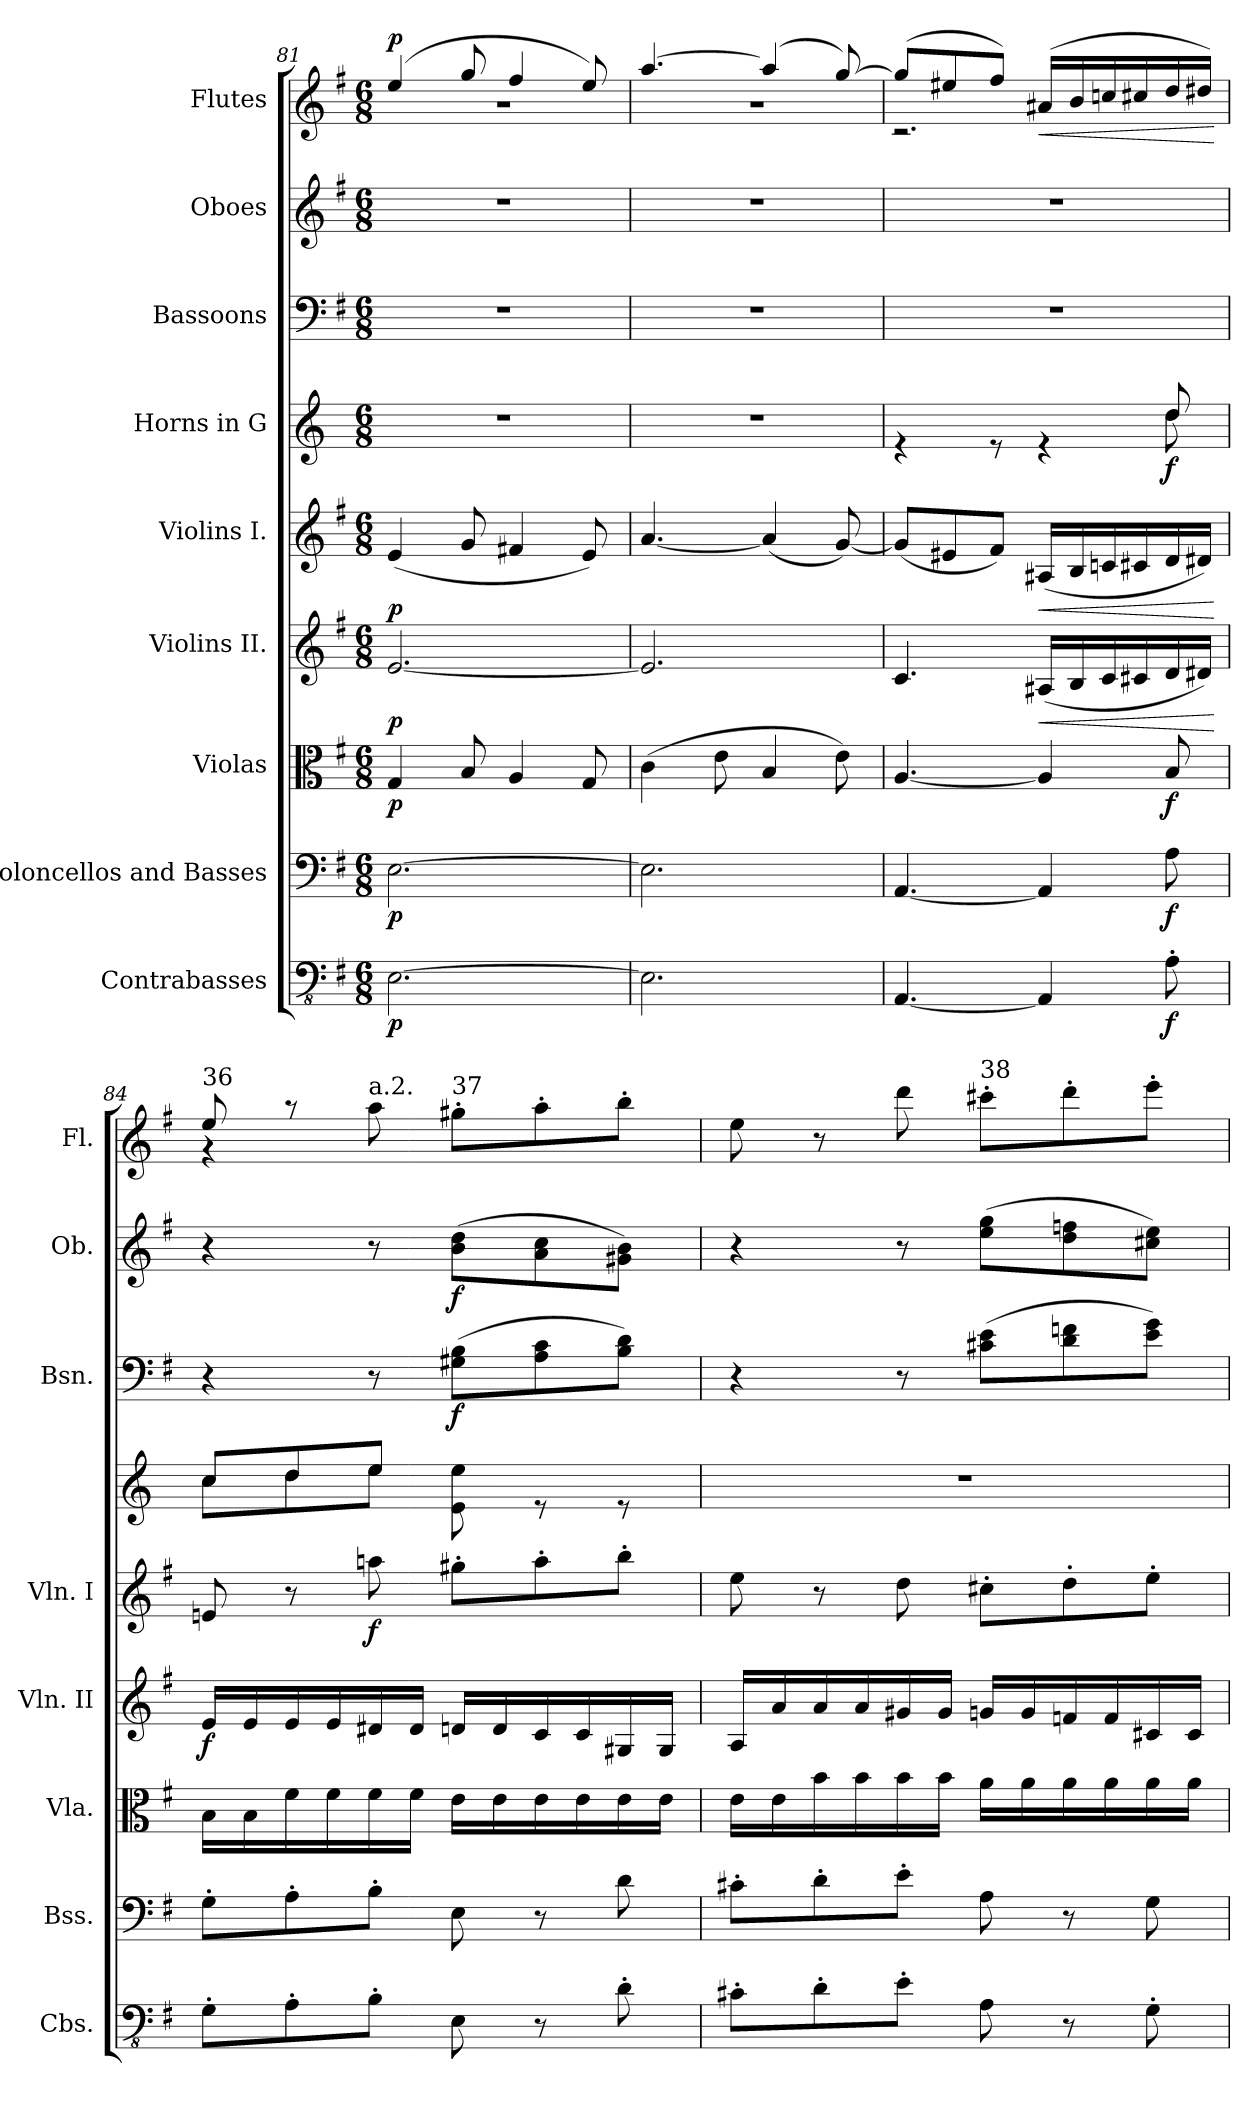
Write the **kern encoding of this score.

**kern	**dynam	**kern	**dynam	**kern	**dynam	**kern	**dynam	**kern	**dynam	**kern	**dynam	**kern	**dynam	**kern	**dynam	**kern	**dynam
*part9	*part9	*part8	*part8	*part7	*part7	*part6	*part6	*part5	*part5	*part4	*part4	*part3	*part3	*part2	*part2	*part1	*part1
*staff9	*staff9	*staff8	*staff8	*staff7	*staff7	*staff6	*staff6	*staff5	*staff5	*staff4	*staff4	*staff3	*staff3	*staff2	*staff2	*staff1	*staff1
*I"Contrabasses	*	*I"Violoncellos and Basses	*	*I"Violas	*	*I"Violins II.	*	*I"Violins I.	*	*I"Horns in G	*	*I"Bassoons	*	*I"Oboes	*	*I"Flutes	*
*I'Cbs.	*	*I'Bss.	*	*I'Vla.	*	*I'Vln. II	*	*I'Vln. I	*	*	*	*I'Bsn.	*	*I'Ob.	*	*I'Fl.	*
*clefFv4	*	*clefF4	*	*clefC3	*	*clefG2	*	*clefG2	*	*clefG2	*	*clefF4	*	*clefG2	*	*clefG2	*
*	*	*	*	*	*	*	*	*	*	*ITrd3c5	*	*	*	*	*	*	*
*k[f#]	*	*k[f#]	*	*k[f#]	*	*k[f#]	*	*k[f#]	*	*k[f#]	*	*k[f#]	*	*k[f#]	*	*k[f#]	*
*M6/8	*	*M6/8	*	*M6/8	*	*M6/8	*	*M6/8	*	*M6/8	*	*M6/8	*	*M6/8	*	*M6/8	*
=81	=81	=81	=81	=81	=81	=81	=81	=81	=81	=81	=81	=81	=81	=81	=81	=81	=81
*	*	*	*	*	*	*	*	*	*	*	*	*	*	*	*	*^	*
!	!LO:DY:b	!	!LO:DY:b	!	!LO:DY:b	!	!LO:DY:b	!	!LO:DY:b	!	!	!	!	!	!	!	!	!LO:DY:a
[2.EE\	p	[2.E\	p	4G/	p	[2.e/	p	(<4e/	p	2.r	.	2.r	.	2.r	.	(>4ee/	2.r	p
.	.	.	.	8B/	.	.	.	8g/	.	.	.	.	.	.	.	8gg/	.	.
.	.	.	.	4A/	.	.	.	4f#X/	.	.	.	.	.	.	.	4ff#/	.	.
.	.	.	.	8G/	.	.	.	8e/)	.	.	.	.	.	.	.	8ee/)	.	.
=82	=82	=82	=82	=82	=82	=82	=82	=82	=82	=82	=82	=82	=82	=82	=82	=82	=82	=82
2.EE\]	.	2.E\]	.	(>4c\	.	2.e/]	.	[4.a/	.	2.r	.	2.r	.	2.r	.	[4.aa/	2.r	.
.	.	.	.	8e\	.	.	.	.	.	.	.	.	.	.	.	.	.	.
.	.	.	.	4B/	.	.	.	(<4a/]	.	.	.	.	.	.	.	(>4aa/]	.	.
.	.	.	.	8e\)	.	.	.	[8g/)	.	.	.	.	.	.	.	[8gg/)	.	.
=83	=83	=83	=83	=83	=83	=83	=83	=83	=83	=83	=83	=83	=83	=83	=83	=83	=83	=83
*	*	*	*	*	*	*	*	*	*	*^	*	*	*	*	*	*	*	*
[4.AAA/	.	[4.AA/	.	[4.A/	.	4.c/	.	(<8g/L]	.	4re	8ryy	.	2.r	.	2.r	.	(>8gg/L]	2.r	.
*	*	*	*	*	*	*	*	*	*	*v	*v	*	*	*	*	*	*	*	*
.	.	.	.	.	.	.	.	8e#X/	.	.	.	.	.	.	.	8ee#X/	.	.
.	.	.	.	.	.	.	.	8f#/J)	.	8re	.	.	.	.	.	8ff#/J)	.	.
!	!	!	!	!	!	!	!LO:HP:b	!	!LO:HP:b	!	!	!	!	!	!	!	!	!LO:HP:b
4AAA/]	.	4AA/]	.	4A/]	.	(<16A#X/LL	<	(<16A#X/LL	<	4re	.	.	.	.	.	(>16a#X/LL	.	<
.	.	.	.	.	.	16B/	.	16B/	.	.	.	.	.	.	.	16b/	.	.
.	.	.	.	.	.	16c/	.	16cn/	.	.	.	.	.	.	.	16ccn/	.	.
.	.	.	.	.	.	16c#X/	.	16c#X/	.	.	.	.	.	.	.	16cc#X/	.	.
*	*	*	*	*	*	*	*	*	*	*^	*	*	*	*	*	*	*	*
!	!LO:DY:b	!	!LO:DY:b	!	!LO:DY:b	!	!	!	!	!	!	!LO:DY:b	!	!	!	!	!	!	!
8AA'\	f	8A\	f	8B/	f	16d/	.	16d/	.	8a/	8a\	f	.	.	.	.	16dd/	.	.
.	.	.	.	.	.	16d#X/JJ)	.	16d#X/JJ)	.	.	.	.	.	.	.	.	16dd#X/JJ)	.	.
*	*	*	*	*	*	*	*	*	*	*v	*v	*	*	*	*	*	*v	*v	*
.	.	.	.	.	.	.	[	.	[	.	.	.	.	.	.	.	[
=84	=84	=84	=84	=84	=84	=84	=84	=84	=84	=84	=84	=84	=84	=84	=84	=84	=84
*	*	*	*	*	*	*	*	*	*	*^	*	*	*	*	*	*^	*
!	!	!	!	!	!	!	!	!	!	!	!	!	!	!	!	!	!LO:TX:a:t=36	!	!
!	!	!	!	!	!	!	!LO:DY:b	!	!	!	!	!	!	!	!	!	!	!	!
8GG'\L	.	8G'\L	.	16B\LL	.	16e/LL	f	8en/	.	8g/L	8g\L	.	4r	.	4r	.	8ee/	4r	.
.	.	.	.	16B\	.	16e/	.	.	.	.	.	.	.	.	.	.	.	.	.
8AA'\	.	8A'\	.	16f#\	.	16e/	.	8r	.	8a/	8a\	.	.	.	.	.	8r	.	.
.	.	.	.	16f#\	.	16e/	.	.	.	.	.	.	.	.	.	.	.	.	.
!	!	!	!	!	!	!	!	!	!	!	!	!	!	!	!	!	!LO:TX:a:t=a.2.	!	!
!	!	!	!	!	!	!	!	!	!LO:DY:b	!	!	!	!	!	!	!	!	!	!
8BB'\J	.	8B'\J	.	16f#\	.	16d#X/	.	8aan\	f	8b/J	8b\J	.	8r	.	8r	.	8aa\	2ryy	.
.	.	.	.	16f#\JJ	.	16d#/JJ	.	.	.	.	.	.	.	.	.	.	.	.	.
!	!	!	!	!	!	!	!	!	!	!	!	!	!	!	!	!	!LO:TX:a:t=37	!	!
!	!	!	!	!	!	!	!	!	!	!	!	!	!	!LO:DY:b	!	!LO:DY:b	!	!	!
8EE\	.	8E\	.	16e\LL	.	16dn/LL	.	8gg#X'\L	.	8B\ 8b\	4.ryy	.	(>8G#X\ 8B\L	f	(>8b\ 8dd\L	f	8gg#X'\L	.	.
.	.	.	.	16e\	.	16d/	.	.	.	.	.	.	.	.	.	.	.	.	.
8r	.	8r	.	16e\	.	16c/	.	8aa'\	.	8re	.	.	8A\ 8c\	.	8a\ 8cc\	.	8aa'\	.	.
.	.	.	.	16e\	.	16c/	.	.	.	.	.	.	.	.	.	.	.	.	.
8D'\	.	8d\	.	16e\	.	16G#X/	.	8bb'\J	.	8re	.	.	8B\ 8d\J)	.	8g#X\ 8b\J)	.	8bb'\J	.	.
.	.	.	.	16e\JJ	.	16G#/JJ	.	.	.	.	.	.	.	.	.	.	.	.	.
*	*	*	*	*	*	*	*	*	*	*v	*v	*	*	*	*	*	*v	*v	*
=85	=85	=85	=85	=85	=85	=85	=85	=85	=85	=85	=85	=85	=85	=85	=85	=85	=85
8C#X'\L	.	8c#X'\L	.	16e\LL	.	16A/LL	.	8ee\	.	2.r	.	4r	.	4r	.	8ee\	.
.	.	.	.	16e\	.	16a/	.	.	.	.	.	.	.	.	.	.	.
8D'\	.	8d'\	.	16b\	.	16a/	.	8r	.	.	.	.	.	.	.	8r	.
.	.	.	.	16b\	.	16a/	.	.	.	.	.	.	.	.	.	.	.
8E'\J	.	8e'\J	.	16b\	.	16g#X/	.	8dd\	.	.	.	8r	.	8r	.	8ddd\	.
.	.	.	.	16b\JJ	.	16g#/JJ	.	.	.	.	.	.	.	.	.	.	.
!	!	!	!	!	!	!	!	!	!	!	!	!	!	!	!	!LO:TX:a:t=38	!
8AA\	.	8A\	.	16a\LL	.	16gn/LL	.	8cc#X'\L	.	.	.	(>8c#X\ 8e\L	.	(>8ee\ 8gg\L	.	8ccc#X'\L	.
.	.	.	.	16a\	.	16g/	.	.	.	.	.	.	.	.	.	.	.
8r	.	8r	.	16a\	.	16fn/	.	8dd'\	.	.	.	8d\ 8fn\	.	8dd\ 8ffn\	.	8ddd'\	.
.	.	.	.	16a\	.	16f/	.	.	.	.	.	.	.	.	.	.	.
8GG'\	.	8G\	.	16a\	.	16c#X/	.	8ee'\J	.	.	.	8e\ 8g\J)	.	8cc#X\ 8ee\J)	.	8eee'\J	.
.	.	.	.	16a\JJ	.	16c#/JJ	.	.	.	.	.	.	.	.	.	.	.
=	=	=	=	=	=	=	=	=	=	=	=	=	=	=	=	=	=
*-	*-	*-	*-	*-	*-	*-	*-	*-	*-	*-	*-	*-	*-	*-	*-	*-	*-
